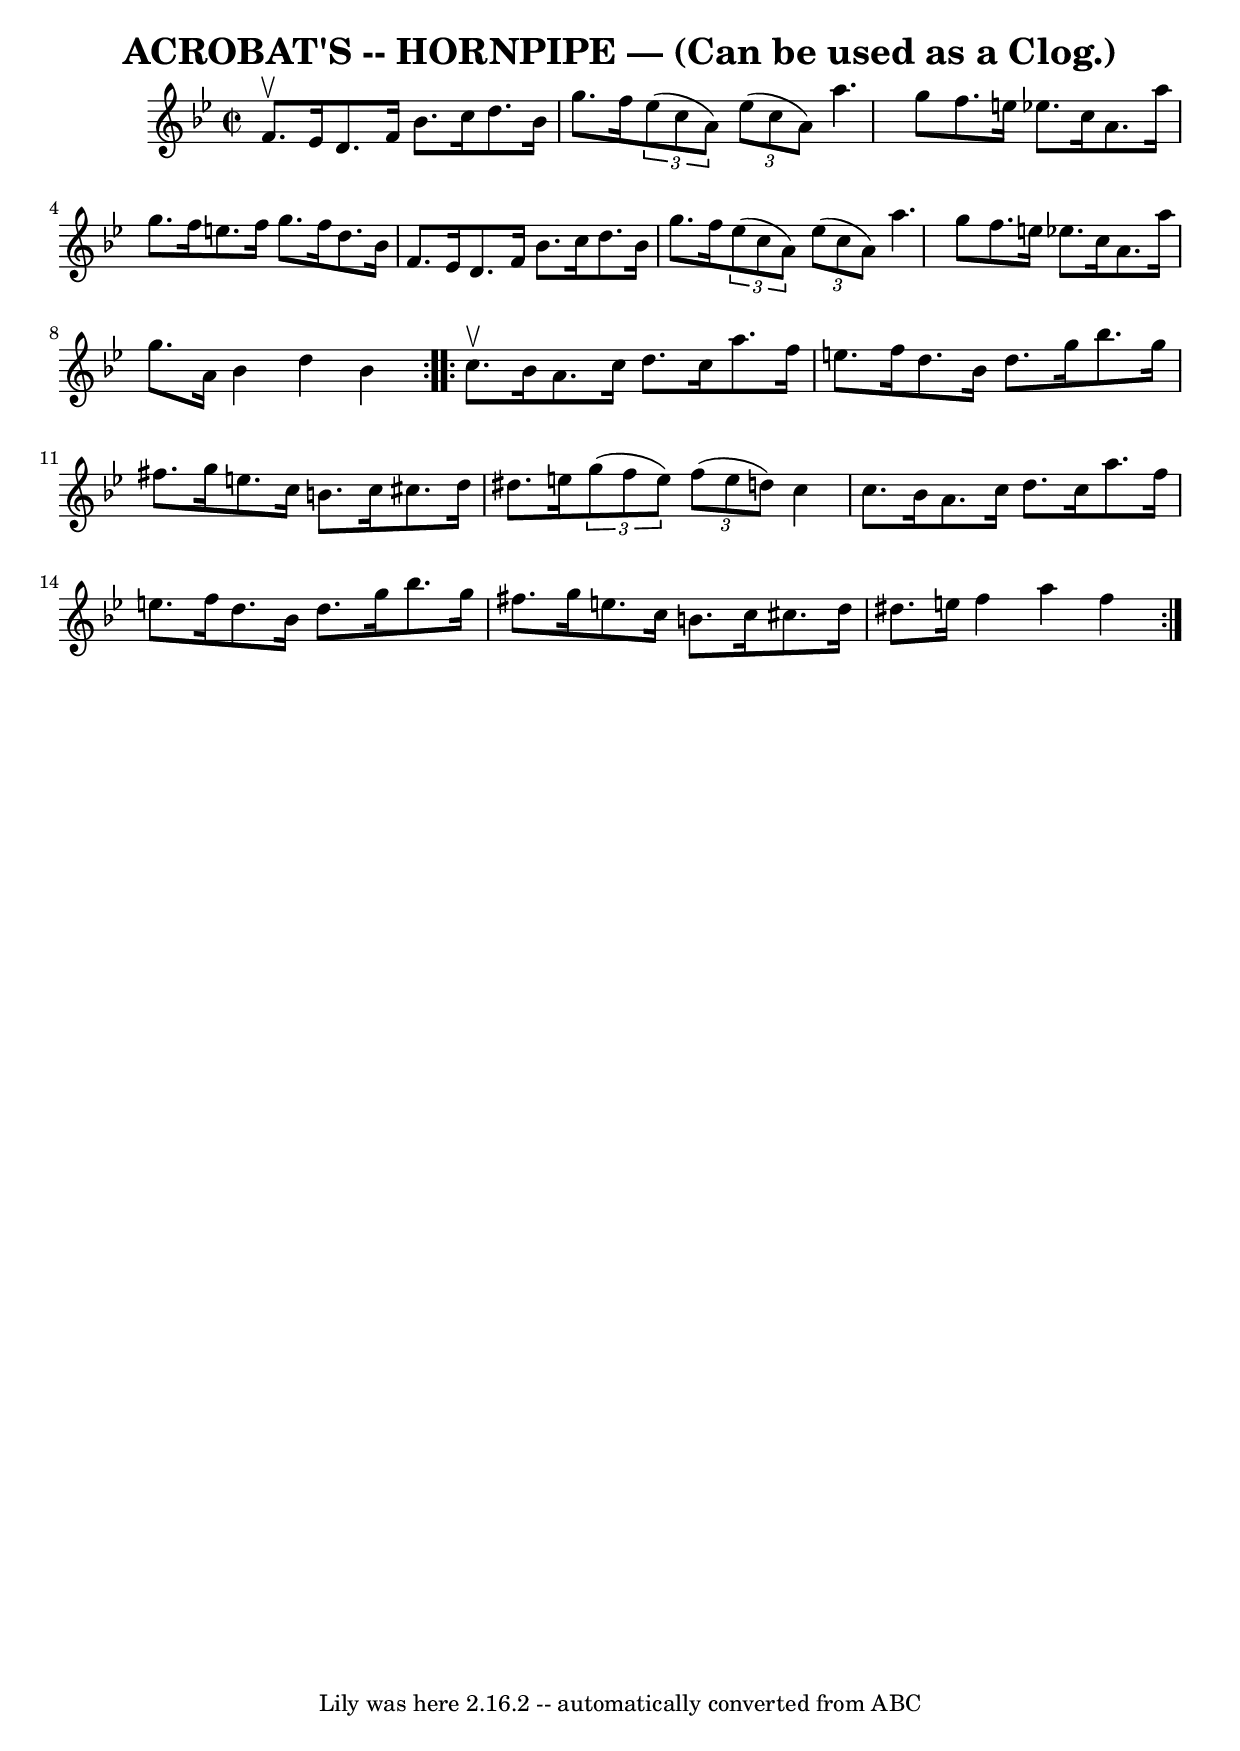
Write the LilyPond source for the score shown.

\version "2.16.2"
\include "Mammoth.ily"
\header {
  %% book = "Ryan's Mammoth Collection of Fiddle Tunes"
 crossRefNumber = "1"
 footnotes = ""
  origin = "As performed by G.L.TRACT."
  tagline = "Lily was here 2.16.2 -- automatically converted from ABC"
  title = "ACROBAT'S -- HORNPIPE — (Can be used as a Clog.)"

}
voicedefault =  {



  \repeat volta 2 {

    \override Staff.TimeSignature #'style = #'C
    \time 2/2      \key bf \major f'8.^\upbow ef'16         |
 d'8. f'16 bf'8. c''16 d''8. bf'16 g''8. f''16     |
    
    \times 2/3 { ef''8 (c''8 a'8) 
	       }   \times 2/3 { ef''8 (c''8    
				a'8)  			      } a''4. g''8     |
 f''8. e''16 ef''!8. c''16 a'8. a''16 g''8. f''16     |
 e''8. f''16 g''8. f''16 d''8. bf'16 f'8. ef'16    |  |
 d'8. f'16 bf'8. c''16 d''8. bf'16 g''8. f''16     |
    \times 2/3 { 
 ef''8 (c''8 a'8) 
    }   \times 2/3 { ef''8 (c''8 a'8) 
		   } a''4. g''8     |
 f''8. e''16 ef''!8. c''16 a'8. a''16 g''8. a'16     |
 bf'4 d''4 bf'4    
  }     

  \repeat volta 2 { c''8.^\upbow bf'16         |
 a'8. c''16 d''8. c''16 a''8. f''16 e''8. f''16     |
 d''8. bf'16 d''8. g''16 bf''8. g''16 fs''8. g''16     |
 e''8. c''16 b'8. c''16 cs''8. d''16 ds''8. e''!16      |
    \times 2/3 { g''8 (f''8 e''8) 
	       }   \times 2/3 { f''8 (
				e''8 d''8)  			      } c''4 c''8. bf'16    |  |
 a'8. c''16 d''8. c''16 a''8. f''16 e''8. f''16     |
 d''8. bf'16 d''8. g''16 bf''8. g''16 fs''8. g''16     |
 e''8. c''16 b'8. c''16 cs''8. d''16 ds''8. e''!16      |
 f''4 a''4 f''4    
  }   

}

\score{
  <<

    \context Staff="default"
    {
      \voicedefault 
      
    }

  >>
  \layout {
    
  }
  \midi {
  }

}
